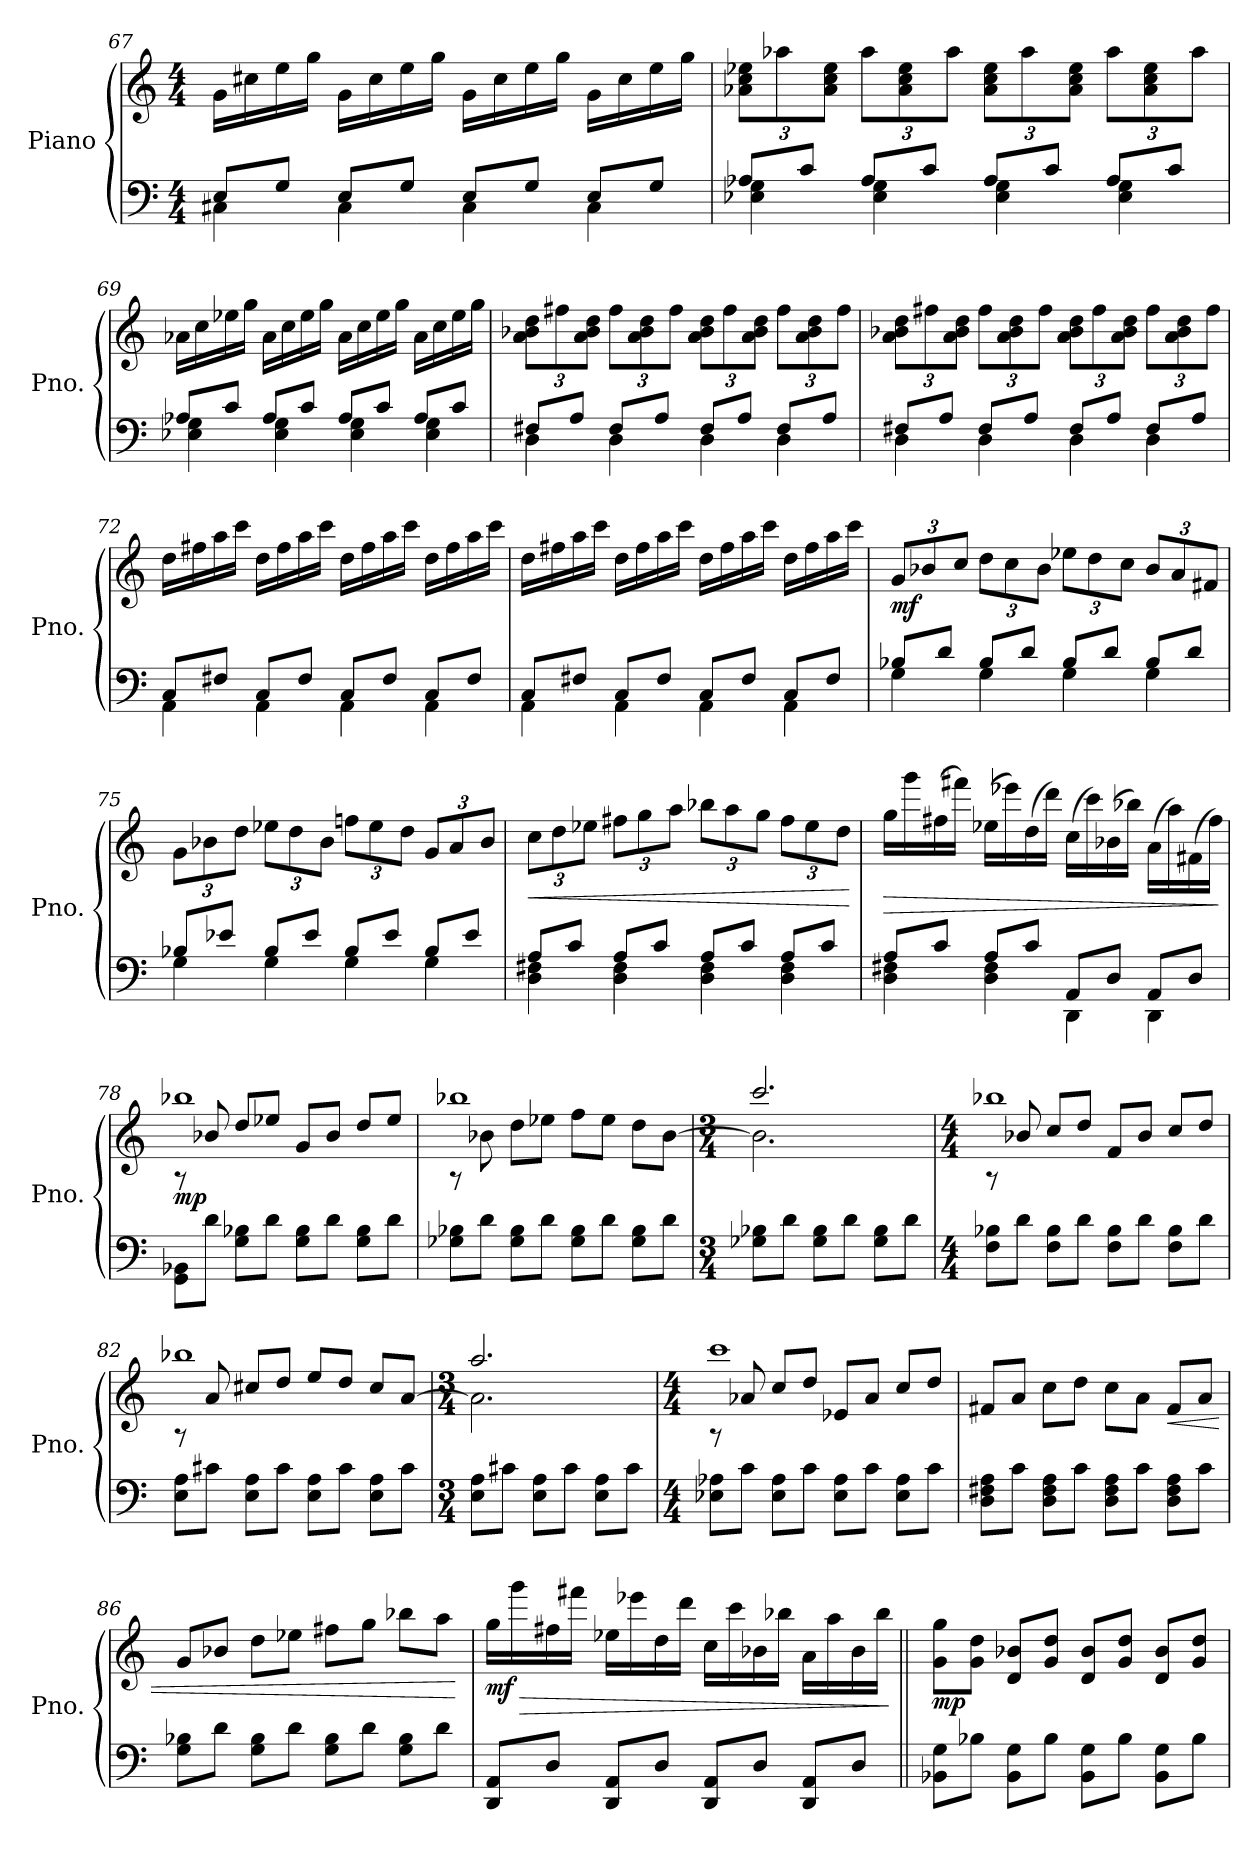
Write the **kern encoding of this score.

**kern	**kern	**dynam
*part1	*part1	*part1
*staff2	*staff1	*staff1/2
*I"Piano	*	*
*I'Pno.	*	*
!!LO:LB:g=z
*clefF4	*clefG2	*
*k[]	*k[]	*
*M4/4	*M4/4	*
=67	=67	=67
*^	*	*
8E/L	4C#X\	16g\LL	.
.	.	16cc#X\	.
8G/J	.	16ee\	.
.	.	16gg\JJ	.
8E/L	4C#\	16g\LL	.
.	.	16cc#\	.
8G/J	.	16ee\	.
.	.	16gg\JJ	.
8E/L	4C#\	16g\LL	.
.	.	16cc#\	.
8G/J	.	16ee\	.
.	.	16gg\JJ	.
8E/L	4C#\	16g\LL	.
.	.	16cc#\	.
8G/J	.	16ee\	.
.	.	16gg\JJ	.
=68	=68	=68	=68
*	*	*Xbrackettup	*
8A-X/L	4E-X\ 4G\	12a-X\ 12cc\ 12ee-X\L	.
.	.	12aa-X\	.
8c/J	.	.	.
.	.	12a-\ 12cc\ 12ee-\J	.
8A-/L	4E-\ 4G\	12aa-\L	.
.	.	12a-\ 12cc\ 12ee-\	.
8c/J	.	.	.
.	.	12aa-\J	.
8A-/L	4E-\ 4G\	12a-\ 12cc\ 12ee-\L	.
.	.	12aa-\	.
8c/J	.	.	.
.	.	12a-\ 12cc\ 12ee-\J	.
8A-/L	4E-\ 4G\	12aa-\L	.
.	.	12a-\ 12cc\ 12ee-\	.
8c/J	.	.	.
.	.	12aa-\J	.
!!LO:LB:g=z
=69	=69	=69	=69
8A-X/L	4E-X\ 4G\	16a-X\LL	.
.	.	16cc\	.
8c/J	.	16ee-X\	.
.	.	16gg\JJ	.
8A-/L	4E-\ 4G\	16a-\LL	.
.	.	16cc\	.
8c/J	.	16ee-\	.
.	.	16gg\JJ	.
8A-/L	4E-\ 4G\	16a-\LL	.
.	.	16cc\	.
8c/J	.	16ee-\	.
.	.	16gg\JJ	.
8A-/L	4E-\ 4G\	16a-\LL	.
.	.	16cc\	.
8c/J	.	16ee-\	.
.	.	16gg\JJ	.
=70	=70	=70	=70
8F#X/L	4D\	12a\ 12b-X\ 12dd\L	.
.	.	12ff#X\	.
8A/J	.	.	.
.	.	12a\ 12b-\ 12dd\J	.
8F#/L	4D\	12ff#\L	.
.	.	12a\ 12b-\ 12dd\	.
8A/J	.	.	.
.	.	12ff#\J	.
8F#/L	4D\	12a\ 12b-\ 12dd\L	.
.	.	12ff#\	.
8A/J	.	.	.
.	.	12a\ 12b-\ 12dd\J	.
8F#/L	4D\	12ff#\L	.
.	.	12a\ 12b-\ 12dd\	.
8A/J	.	.	.
.	.	12ff#\J	.
!!LO:LB:g=z
=71	=71	=71	=71
8F#X/L	4D\	12a\ 12b-X\ 12dd\L	.
.	.	12ff#X\	.
8A/J	.	.	.
.	.	12a\ 12b-\ 12dd\J	.
8F#/L	4D\	12ff#\L	.
.	.	12a\ 12b-\ 12dd\	.
8A/J	.	.	.
.	.	12ff#\J	.
8F#/L	4D\	12a\ 12b-\ 12dd\L	.
.	.	12ff#\	.
8A/J	.	.	.
.	.	12a\ 12b-\ 12dd\J	.
8F#/L	4D\	12ff#\L	.
.	.	12a\ 12b-\ 12dd\	.
8A/J	.	.	.
.	.	12ff#\J	.
=72	=72	=72	=72
8C/L	4AA\	16dd\LL	.
.	.	16ff#X\	.
8F#X/J	.	16aa\	.
.	.	16ccc\JJ	.
8C/L	4AA\	16dd\LL	.
.	.	16ff#\	.
8F#/J	.	16aa\	.
.	.	16ccc\JJ	.
8C/L	4AA\	16dd\LL	.
.	.	16ff#\	.
8F#/J	.	16aa\	.
.	.	16ccc\JJ	.
8C/L	4AA\	16dd\LL	.
.	.	16ff#\	.
8F#/J	.	16aa\	.
.	.	16ccc\JJ	.
!!LO:LB:g=z
=73	=73	=73	=73
8C/L	4AA\	16dd\LL	.
.	.	16ff#X\	.
8F#X/J	.	16aa\	.
.	.	16ccc\JJ	.
8C/L	4AA\	16dd\LL	.
.	.	16ff#\	.
8F#/J	.	16aa\	.
.	.	16ccc\JJ	.
8C/L	4AA\	16dd\LL	.
.	.	16ff#\	.
8F#/J	.	16aa\	.
.	.	16ccc\JJ	.
8C/L	4AA\	16dd\LL	.
.	.	16ff#\	.
8F#/J	.	16aa\	.
.	.	16ccc\JJ	.
=74	=74	=74	=74
!	!	!	!LO:DY:b
8B-X/L	4G\	12g/L	mf
.	.	12b-X/	.
8d/J	.	.	.
.	.	12cc/J	.
8B-/L	4G\	12dd\L	.
.	.	12cc\	.
8d/J	.	.	.
.	.	12b-\J	.
8B-/L	4G\	12ee-X\L	.
.	.	12dd\	.
8d/J	.	.	.
.	.	12cc\J	.
8B-/L	4G\	12b-/L	.
.	.	12a/	.
8d/J	.	.	.
.	.	12f#X/J	.
!!LO:PB:g=z
=75	=75	=75	=75
8B-X/L	4G\	12g\L	.
.	.	12b-X\	.
8e-X/J	.	.	.
.	.	12dd\J	.
8B-/L	4G\	12ee-X\L	.
.	.	12dd\	.
8e-/J	.	.	.
.	.	12b-\J	.
8B-/L	4G\	12ffn\L	.
.	.	12ee-\	.
8e-/J	.	.	.
.	.	12dd\J	.
8B-/L	4G\	12g/L	.
.	.	12a/	.
8e-/J	.	.	.
.	.	12b-/J	.
=76	=76	=76	=76
!	!	!	!LO:HP:b
8A/L	4D\ 4F#X\	12cc\L	<
.	.	12dd\	.
8c/J	.	.	.
.	.	12ee-X\J	.
8A/L	4D\ 4F#\	12ff#X\L	.
.	.	12gg\	.
8c/J	.	.	.
.	.	12aa\J	.
8A/L	4D\ 4F#\	12bb-X\L	.
.	.	12aa\	.
8c/J	.	.	.
.	.	12gg\J	.
8A/L	4D\ 4F#\	12ff#\L	.
.	.	12ee-\	.
8c/J	.	.	.
.	.	12dd\J	.
*v	*v	*	*
.	.	[
!!LO:LB:g=z
=77	=77	=77
*^	*	*
!	!	!	!LO:HP:b
8A/L	4D\ 4F#X\	16gg\LL	>
.	.	16ggg\	.
8c/J	.	(>16ff#X\	.
.	.	16fff#X\JJ)	.
8A/L	4D\ 4F#\	(>16ee-X\LL	.
.	.	16eee-X\)	.
8c/J	.	(>16dd\	.
.	.	16ddd\JJ)	.
8AA/L	4DD\	(>16cc\LL	.
.	.	16ccc\)	.
8D/J	.	(>16b-X\	.
.	.	16bb-X\JJ)	.
8AA/L	4DD\	(>16a\LL	.
.	.	16aa\)	.
8D/J	.	(>16f#X\	.
.	.	16ff#\JJ)	.
*v	*v	*	*
.	.	]
=78	=78	=78
*	*^	*
!	!	!	!LO:DY:b
8GG\ 8BB-X\L	8rA	1bb-X	mp
8d\J	8b-X/	.	.
8G\ 8B-X\L	8dd/L	.	.
8d\J	8ee-X/J	.	.
8G\ 8B-\L	8g/L	.	.
8d\J	8b-/J	.	.
8G\ 8B-\L	8dd/L	.	.
8d\J	8ee-/J	.	.
=79	=79	=79	=79
8G-X\ 8B-X\L	8rA	1bb-X	.
8d\J	8b-X\	.	.
8G-\ 8B-\L	8dd\L	.	.
8d\J	8ee-X\J	.	.
8G-\ 8B-\L	8ff\L	.	.
8d\J	8ee-\J	.	.
8G-\ 8B-\L	8dd\L	.	.
8d\J	[8b-\J	.	.
!!LO:LB:g=z	!!
=80	=80	=80	=80
*M3/4	*M3/4	*	*
8G-X\ 8B-X\L	2.b-\]	2.ccc/	.
8d\J	.	.	.
8G-\ 8B-\L	.	.	.
8d\J	.	.	.
8G-\ 8B-\L	.	.	.
8d\J	.	.	.
=81	=81	=81	=81
*M4/4	*M4/4	*	*
8F\ 8B-X\L	8rA	1bb-X	.
8d\J	8b-X/	.	.
8F\ 8B-\L	8cc/L	.	.
8d\J	8dd/J	.	.
8F\ 8B-\L	8f/L	.	.
8d\J	8b-/J	.	.
8F\ 8B-\L	8cc/L	.	.
8d\J	8dd/J	.	.
=82	=82	=82	=82
8E\ 8A\L	8rA	1bb-X	.
8c#X\J	8a/	.	.
8E\ 8A\L	8cc#X/L	.	.
8c#\J	8dd/J	.	.
8E\ 8A\L	8ee/L	.	.
8c#\J	8dd/J	.	.
8E\ 8A\L	8cc#/L	.	.
8c#\J	[8a/J	.	.
=83	=83	=83	=83
*M3/4	*M3/4	*	*
8E\ 8A\L	2.a\]	2.aa/	.
8c#X\J	.	.	.
8E\ 8A\L	.	.	.
8c#\J	.	.	.
8E\ 8A\L	.	.	.
8c#\J	.	.	.
!!LO:LB:g=z	!!
=84	=84	=84	=84
*M4/4	*M4/4	*	*
8E-X\ 8A-X\L	8rA	1ccc	.
8c\J	8a-X/	.	.
8E-\ 8A-\L	8cc/L	.	.
8c\J	8dd/J	.	.
8E-\ 8A-\L	8e-X/L	.	.
8c\J	8a-/J	.	.
8E-\ 8A-\L	8cc/L	.	.
8c\J	8dd/J	.	.
*	*v	*v	*
=85	=85	=85
8D\ 8F#X\ 8A\L	8f#X/L	.
8c\J	8a/J	.
8D\ 8F#\ 8A\L	8cc\L	.
8c\J	8dd\J	.
8D\ 8F#\ 8A\L	8cc\L	.
8c\J	8a\J	.
!	!	!LO:HP:b
8D\ 8F#\ 8A\L	8f#/L	<
8c\J	8a/J	.
=86	=86	=86
8G\ 8B-X\L	8g/L	.
8d\J	8b-X/J	.
8G\ 8B-\L	8dd\L	.
8d\J	8ee-X\J	.
8G\ 8B-\L	8ff#X\L	.
8d\J	8gg\J	.
8G\ 8B-\L	8bb-X\L	.
8d\J	8aa\J	.
.	.	[
!!LO:LB:g=z
=87	=87	=87
!	!	!LO:HP:b
!	!	!LO:DY:n=1:b
8DD/ 8AA/L	16gg\LL	> mf
.	16ggg\	.
8D/J	16ff#X\	.
.	16fff#X\JJ	.
8DD/ 8AA/L	16ee-X\LL	.
.	16eee-X\	.
8D/J	16dd\	.
.	16ddd\JJ	.
8DD/ 8AA/L	16cc\LL	.
.	16ccc\	.
8D/J	16b-X\	.
.	16bb-X\JJ	.
8DD/ 8AA/L	16a\LL	.
.	16aa\	.
8D/J	16b-\	.
.	16bb-\JJ	.
.	.	]
=88||	=88||	=88||
*	*MM120	*
!	!	!LO:DY:b
8BB-X\ 8G\L	8g\ 8gg\L	mp
8B-X\J	8g\ 8dd\J	.
8BB-\ 8G\L	8d/ 8b-X/L	.
8B-\J	8g/ 8dd/J	.
8BB-\ 8G\L	8d/ 8b-/L	.
8B-\J	8g/ 8dd/J	.
8BB-\ 8G\L	8d/ 8b-/L	.
8B-\J	8g/ 8dd/J	.
=	=	=
*-	*-	*-
